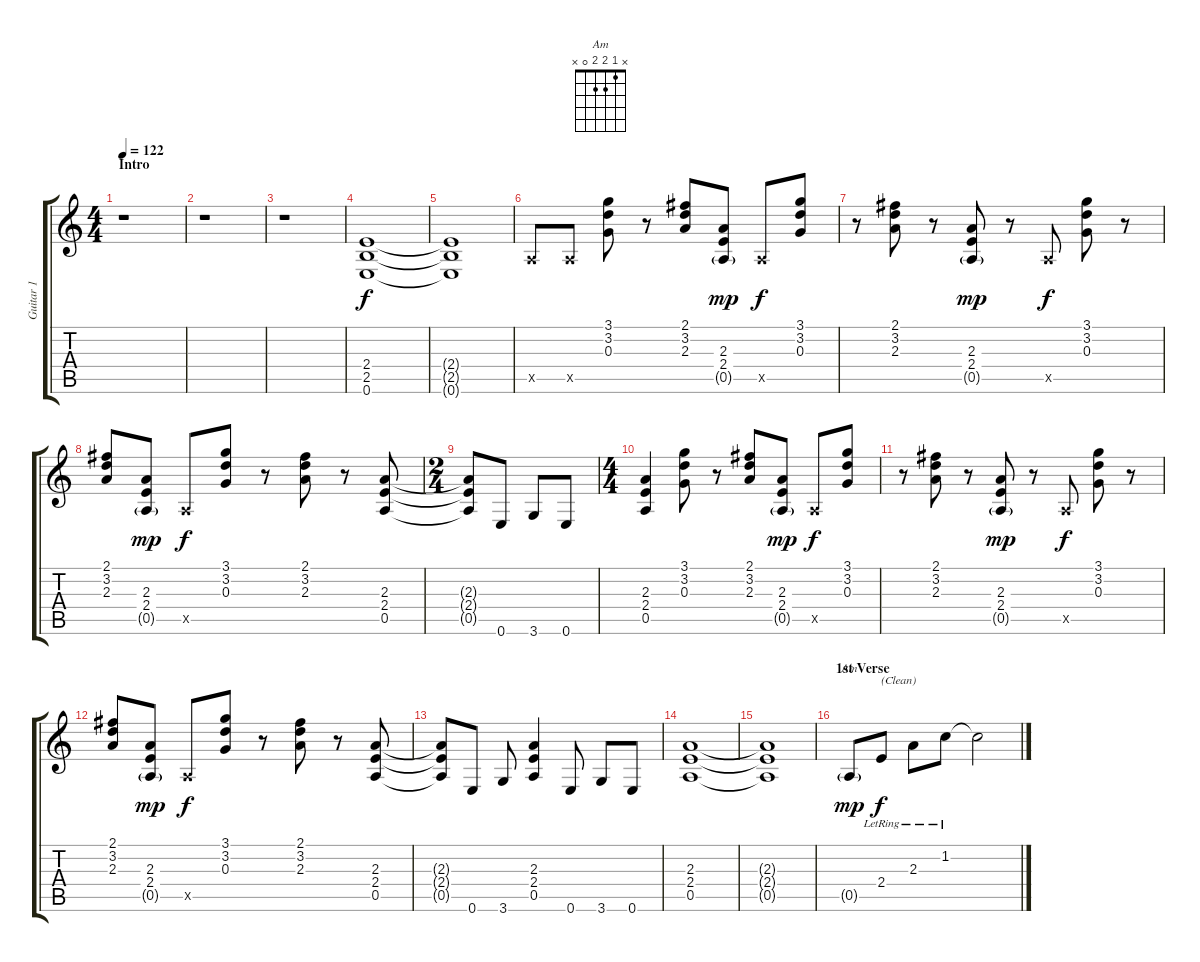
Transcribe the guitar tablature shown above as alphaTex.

\track ("Guitar 1" "Guitar 1") {instrument overdrivenguitar}
\staff {score tabs}
\tuning (E4 B3 G3 D3 A2 E2) {hide}
\chord ("Am" x 1 2 2 0 x)
\ts (4 4)
\section ("" "Intro")
\tempo 122
\clef g2
\ks aminor
r.1{dy f instrument overdrivenguitar} |
r.1 |
r.1 |
(2.4 2.5 0.6).1 |
(2.4{t} 2.5{t} 0.6{t}).1 |
0.5{x}.8 0.5{x}.8 (3.1 3.2 0.3).8 r.8 (2.1 3.2 2.3).8 (2.3 2.4 0.5{g}).8{dy mp} 0.5{x}.8{dy f} (3.1 3.2 0.3).8 |
r.8 (2.1 3.2 2.3).8 r.8 (2.3 2.4 0.5{g}).8{dy mp} r.8 0.5{x}.8{dy f} (3.1 3.2 0.3).8 r.8 |
(2.1 3.2 2.3).8 (2.3 2.4 0.5{g}).8{dy mp} 0.5{x}.8{dy f} (3.1 3.2 0.3).8 r.8 (2.1 3.2 2.3).8 r.8 (2.3 2.4 0.5).8 |
\ts (2 4)
(2.3{t} 2.4{t} 0.5{t}).8 0.6.8 3.6.8 0.6.8 |
\ts (4 4)
(2.3 2.4 0.5).4 (3.1 3.2 0.3).8 r.8 (2.1 3.2 2.3).8 (2.3 2.4 0.5{g}).8{dy mp} 0.5{x}.8{dy f} (3.1 3.2 0.3).8 |
r.8 (2.1 3.2 2.3).8 r.8 (2.3 2.4 0.5{g}).8{dy mp} r.8 0.5{x}.8{dy f} (3.1 3.2 0.3).8 r.8 |
(2.1 3.2 2.3).8 (2.3 2.4 0.5{g}).8{dy mp} 0.5{x}.8{dy f} (3.1 3.2 0.3).8 r.8 (2.1 3.2 2.3).8 r.8 (2.3 2.4 0.5).8 |
(2.3{t} 2.4{t} 0.5{t}).8 0.6.8 3.6.8 (2.3 2.4 0.5).4 0.6.8 3.6.8 0.6.8 |
(2.3 2.4 0.5).1 |
(2.3{t} 2.4{t} 0.5{t}).1 |
\section ("" "1st Verse")
0.5{g}.8{ch "Am" dy mp instrument electricguitarmuted} 2.4{lr}.8{txt "(Clean)" dy f} 2.3{lr}.8 1.2{lr}.8 1.2{t}.2
